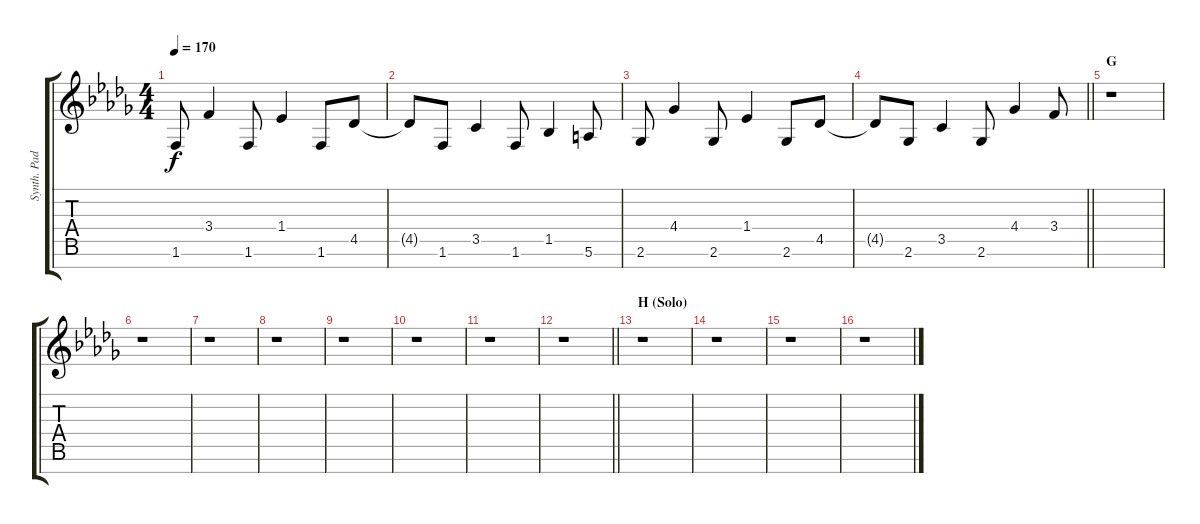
\track ("Synth. Pad I" "Synth. Pad") {instrument lead1square}
\staff {score tabs}
\tuning (E5 B4 G4 D4 A3 E3 B2) {hide}
\ts (4 4)
\tempo 170
\clef g2
\ks db
1.6.8{dy f} 3.4.4 1.6.8 1.4.4 1.6.8 4.5.8 |
4.5{t}.8 1.6.8 3.5.4 1.6.8 1.5.4 5.6.8 |
2.6.8 4.4.4 2.6.8 1.4.4 2.6.8 4.5.8 |
\barLineRight lightlight
4.5{t}.8 2.6.8 3.5.4 2.6.8 4.4.4 3.4.8 |
\section ("" "G")
r.1 |
r.1 |
r.1 |
r.1 |
r.1 |
r.1 |
r.1 |
\barLineRight lightlight
r.1 |
\section ("" "H (Solo)")
r.1 |
r.1 |
r.1 |
r.1
